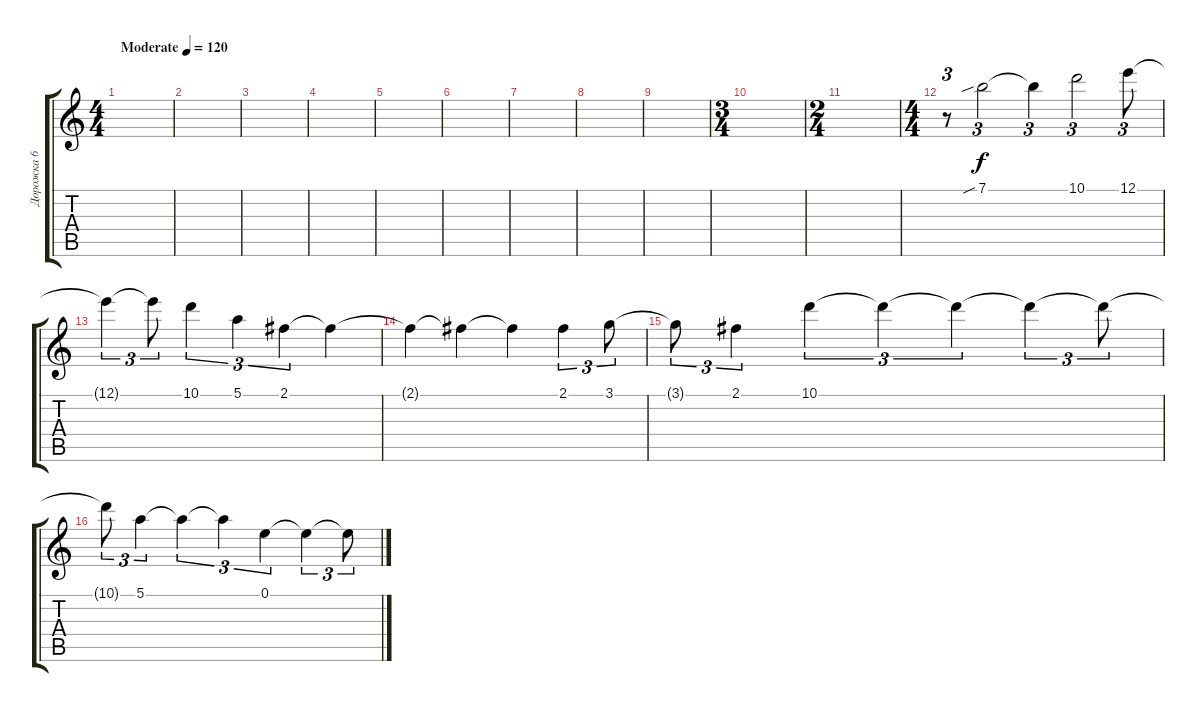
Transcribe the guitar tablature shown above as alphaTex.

\track ("Дорожка 6" "Дорожка 6") {instrument overdrivenguitar}
\staff {score tabs}
\tuning (E4 B3 G3 D3 A2 E2) {hide}
\ts (4 4)
\tempo (120 "Moderate")
\clef g2
\ks c
|
|
|
|
|
|
|
|
|
\ts (3 4)
|
\ts (2 4)
|
\ts (4 4)
r.8{tu (3 2)} 7.1{sib}.2{tu (3 2)} 7.1{t}.4{tu (3 2)} 10.1.2{tu (3 2)} 12.1.8{tu (3 2)} |
12.1{t}.4{tu (3 2)} 12.1{t}.8{tu (3 2)} 10.1.4{tu (3 2)} 5.1.4{tu (3 2)} 2.1.4{tu (3 2)} 2.1{t}.4 |
2.1{t}.4 2.1{t}.4 2.1{t}.4 2.1.4{tu (3 2)} 3.1.8{tu (3 2)} |
3.1{t}.8{tu (3 2)} 2.1.4{tu (3 2)} 10.1.4{tu (3 2)} 10.1{t}.4{tu (3 2)} 10.1{t}.4{tu (3 2)} 10.1{t}.4{tu (3 2)} 10.1{t}.8{tu (3 2)} |
10.1{t}.8{tu (3 2)} 5.1.4{tu (3 2)} 5.1{t}.4{tu (3 2)} 5.1{t}.4{tu (3 2)} 0.1.4{tu (3 2)} 0.1{t}.4{tu (3 2)} 0.1{t}.8{tu (3 2)}
